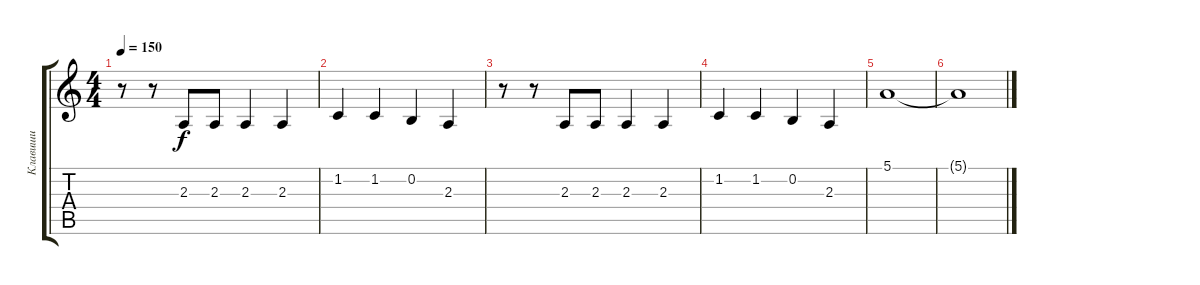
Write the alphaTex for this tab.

\track ("Клавиши" "Клавиши") {instrument churchorgan}
\staff {score tabs}
\tuning (E4 B3 G3 D3 A2 E2) {hide}
\ts (4 4)
\tempo 150
\clef g2
\ks c
r.8{dy f} r.8 2.3.8 2.3.8 2.3.4 2.3.4 |
1.2.4 1.2.4 0.2.4 2.3.4 |
r.8 r.8 2.3.8 2.3.8 2.3.4 2.3.4 |
1.2.4 1.2.4 0.2.4 2.3.4 |
5.1.1 |
5.1{t}.1
